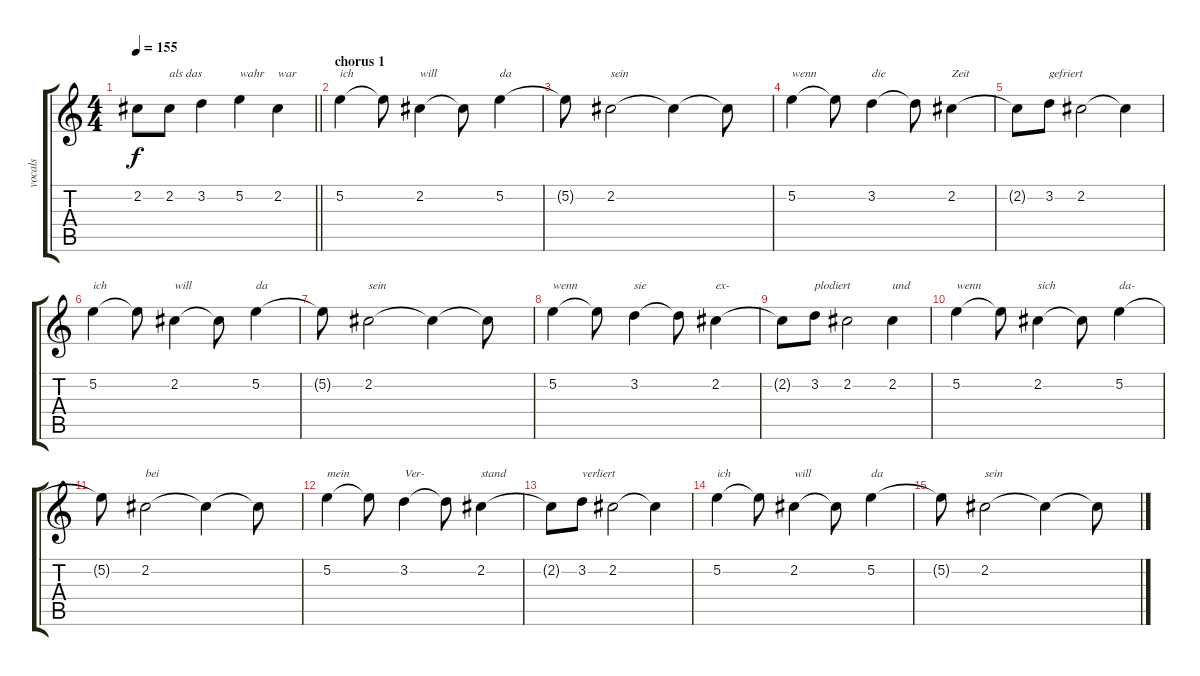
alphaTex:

\track ("vocals" "vocals") {instrument electricguitarjazz}
\staff {score tabs}
\tuning (E4 B3 G3 D3 A2 E2) {hide}
\ts (4 4)
\tempo 155
\clef g2
\barLineRight lightlight
\ks c
2.2{t}.8{dy f} 2.2.8{txt "als das"} 3.2.4 5.2.4{txt "wahr"} 2.2.4{txt "war"} |
\section ("" "chorus 1")
5.2.4{txt "ich"} 5.2{t}.8 2.2.4{txt "will"} 2.2{t}.8 5.2.4{txt "da"} |
5.2{t}.8 2.2.2{txt "sein"} 2.2{t}.4 2.2{t}.8 |
5.2.4{txt "wenn"} 5.2{t}.8 3.2.4{txt "die"} 3.2{t}.8 2.2.4{txt "Zeit"} |
2.2{t}.8 3.2.8{txt "gefriert"} 2.2.2 2.2{t}.4 |
5.2.4{txt "ich"} 5.2{t}.8 2.2.4{txt "will"} 2.2{t}.8 5.2.4{txt "da"} |
5.2{t}.8 2.2.2{txt "sein"} 2.2{t}.4 2.2{t}.8 |
5.2.4{txt "wenn"} 5.2{t}.8 3.2.4{txt "sie"} 3.2{t}.8 2.2.4{txt "ex-"} |
2.2{t}.8 3.2.8{txt "plodiert"} 2.2.2 2.2.4{txt "und"} |
5.2.4{txt "wenn"} 5.2{t}.8 2.2.4{txt "sich"} 2.2{t}.8 5.2.4{txt "da-"} |
5.2{t}.8 2.2.2{txt "bei"} 2.2{t}.4 2.2{t}.8 |
5.2.4{txt "mein"} 5.2{t}.8 3.2.4{txt "Ver-"} 3.2{t}.8 2.2.4{txt "stand"} |
2.2{t}.8 3.2.8{txt "verliert"} 2.2.2 2.2{t}.4 |
5.2.4{txt "ich"} 5.2{t}.8 2.2.4{txt "will"} 2.2{t}.8 5.2.4{txt "da"} |
5.2{t}.8 2.2.2{txt "sein"} 2.2{t}.4 2.2{t}.8
